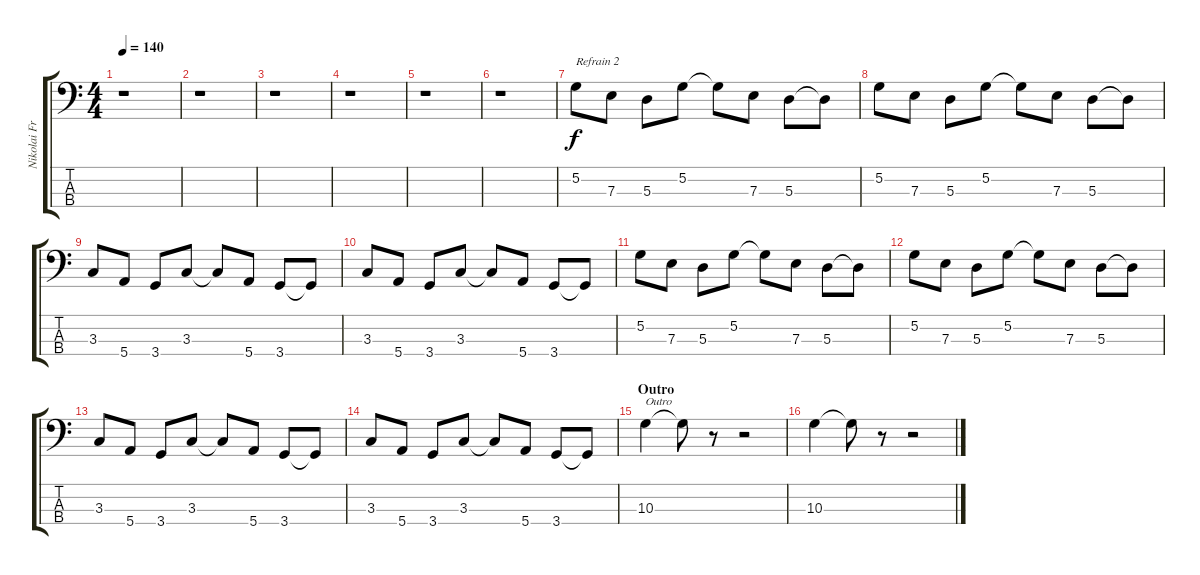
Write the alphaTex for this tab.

\track ("Nikolai Fraiture" "Nikolai Fr") {instrument electricbassfinger}
\staff {score tabs}
\tuning (G2 D2 A1 E1) {hide}
\ts (4 4)
\tempo 140
\clef f4
\ks c
r.1{dy f} |
r.1 |
r.1 |
r.1 |
r.1 |
r.1 |
5.2.8{txt "Refrain 2"} 7.3.8 5.3.8 5.2.8 5.2{t}.8 7.3.8 5.3.8 5.3{t}.8 |
5.2.8 7.3.8 5.3.8 5.2.8 5.2{t}.8 7.3.8 5.3.8 5.3{t}.8 |
3.3.8 5.4.8 3.4.8 3.3.8 3.3{t}.8 5.4.8 3.4.8 3.4{t}.8 |
3.3.8 5.4.8 3.4.8 3.3.8 3.3{t}.8 5.4.8 3.4.8 3.4{t}.8 |
5.2.8 7.3.8 5.3.8 5.2.8 5.2{t}.8 7.3.8 5.3.8 5.3{t}.8 |
5.2.8 7.3.8 5.3.8 5.2.8 5.2{t}.8 7.3.8 5.3.8 5.3{t}.8 |
3.3.8 5.4.8 3.4.8 3.3.8 3.3{t}.8 5.4.8 3.4.8 3.4{t}.8 |
3.3.8 5.4.8 3.4.8 3.3.8 3.3{t}.8 5.4.8 3.4.8 3.4{t}.8 |
\section ("" "Outro")
10.3.4{txt "Outro"} 10.3{t}.8 r.8 r.2 |
10.3.4 10.3{t}.8 r.8 r.2
